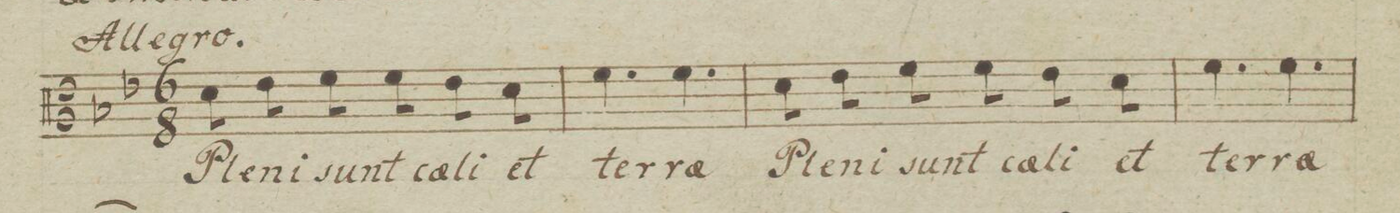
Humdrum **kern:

**kern	**text	**dynam
*I"Alto.	*	*
*clefC3	*	*
*k[b-e-]	*	*
*met(c)	*	*
*M6/8	*	*
8d\	Ple-	.
8e-\	-ni	.
8f\	sunt	.
8f\	cae-	.
8e-\	-li	.
8d\	et	.
=21	=21	=21
4.f\	ter-	.
4.f\	-ra	.
=22	=22	=22
8d\	Ple-	.
8e-\	-ni	.
8f\	sunt	.
8f\	cae-	.
8e-\	-li	.
8d\	et	.
=23	=23	=23
4.f\	ter-	.
4.f\	-ra	.
=24	=24	=24
*-	*-	*-
